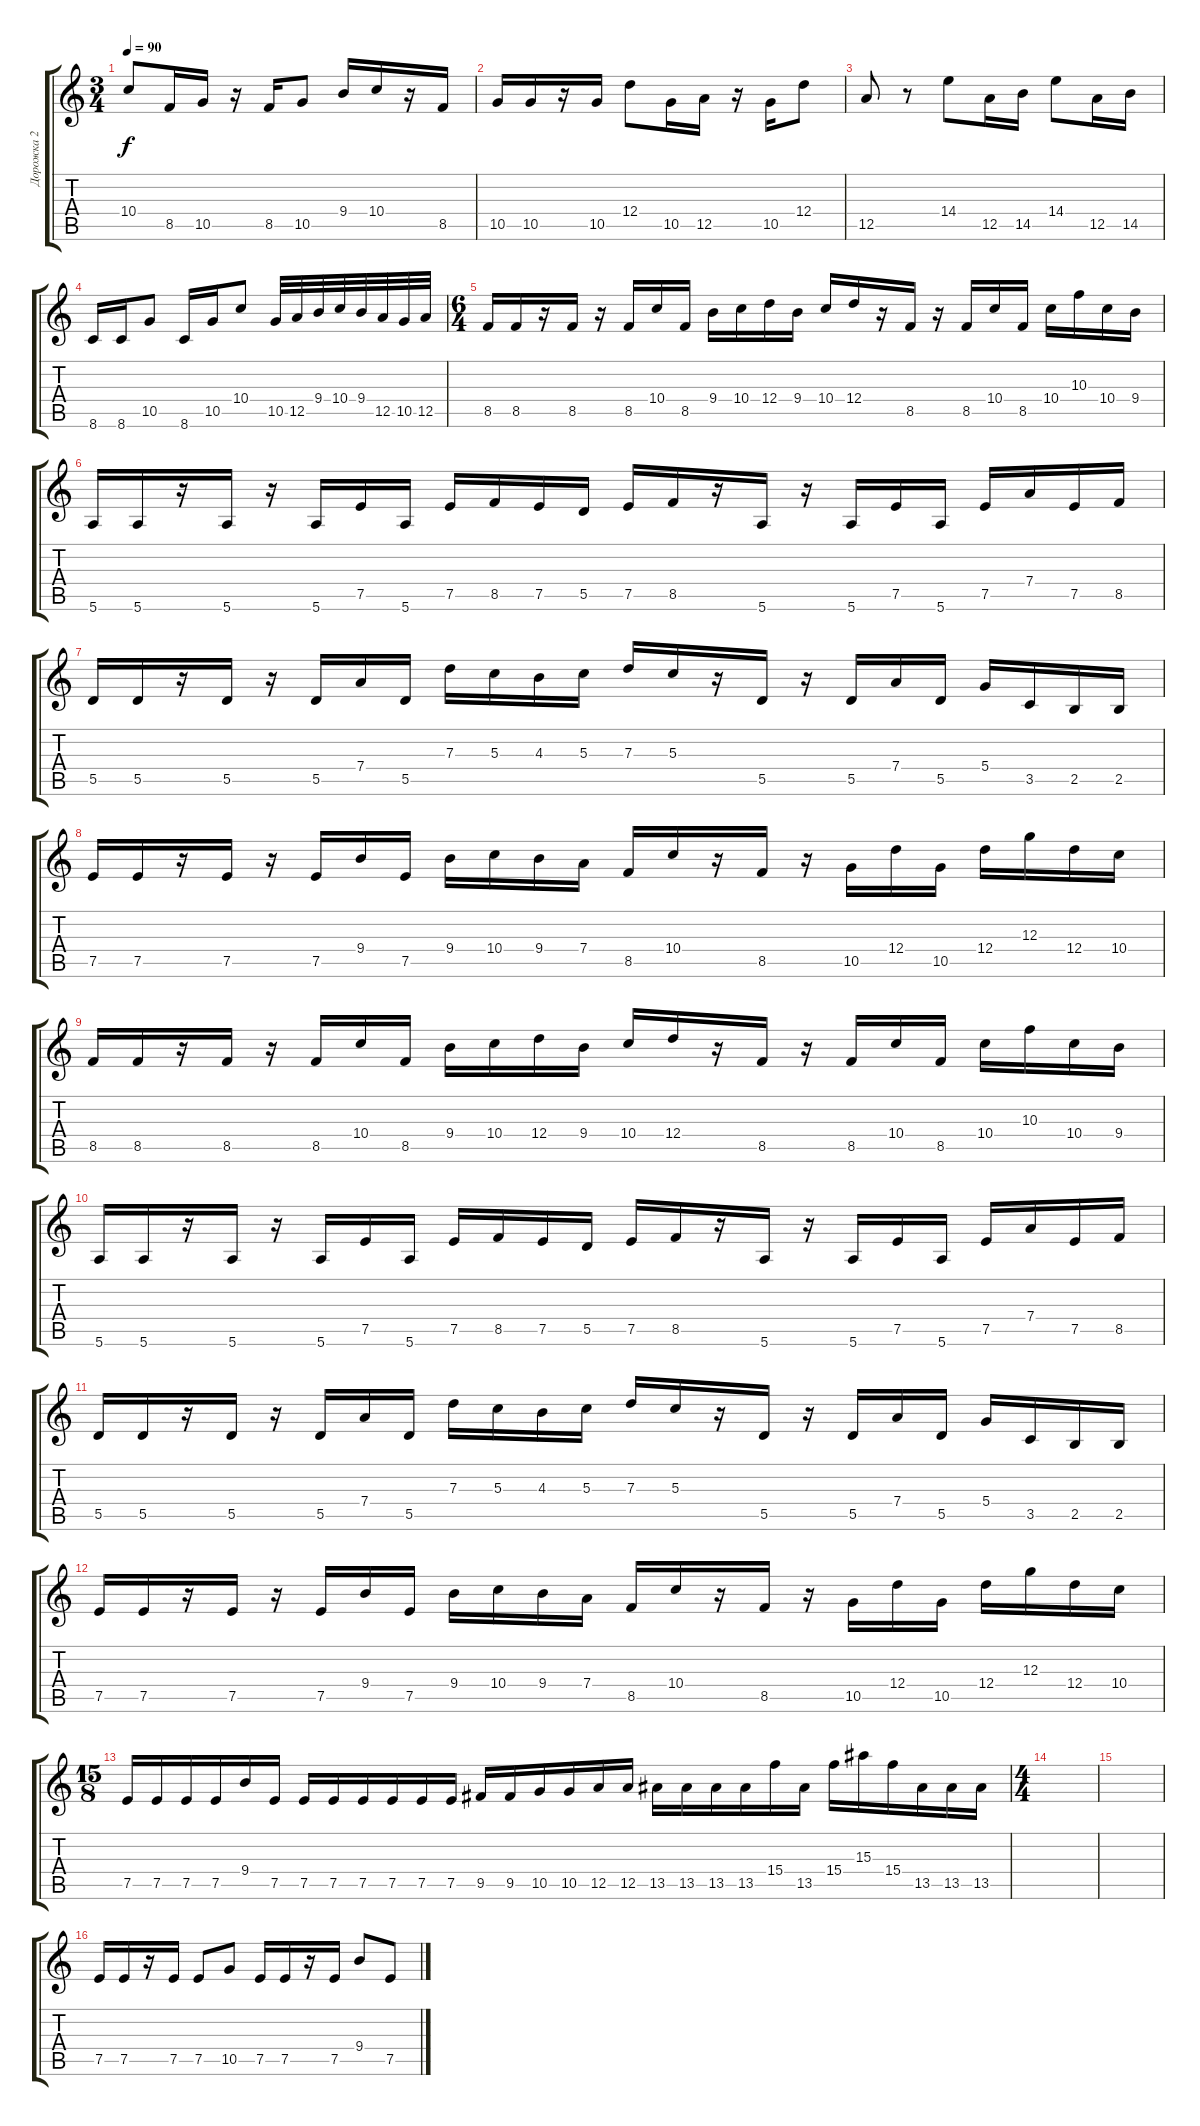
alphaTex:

\track ("Дорожка 2" "Дорожка 2") {instrument electricbasspick}
\staff {score tabs}
\tuning (E4 B3 G3 D3 A2 E2) {hide}
\ts (3 4)
\tempo 90
\clef g2
\ks c
10.4.8{dy f} 8.5.16 10.5.16 r.16 8.5.16 10.5.8 9.4.16 10.4.16 r.16 8.5.16 |
10.5.16 10.5.16 r.16 10.5.16 12.4.8 10.5.16 12.5.16 r.16 10.5.16 12.4.8 |
12.5.8 r.8 14.4.8 12.5.16 14.5.16 14.4.8 12.5.16 14.5.16 |
8.6.16 8.6.16 10.5.8 8.6.16 10.5.16 10.4.8 10.5.32 12.5.32 9.4.32 10.4.32 9.4.32 12.5.32 10.5.32 12.5.32 |
\ts (6 4)
8.5.16 8.5.16 r.16 8.5.16 r.16 8.5.16 10.4.16 8.5.16 9.4.16 10.4.16 12.4.16 9.4.16 10.4.16 12.4.16 r.16 8.5.16 r.16 8.5.16 10.4.16 8.5.16 10.4.16 10.3.16 10.4.16 9.4.16 |
5.6.16 5.6.16 r.16 5.6.16 r.16 5.6.16 7.5.16 5.6.16 7.5.16 8.5.16 7.5.16 5.5.16 7.5.16 8.5.16 r.16 5.6.16 r.16 5.6.16 7.5.16 5.6.16 7.5.16 7.4.16 7.5.16 8.5.16 |
5.5.16 5.5.16 r.16 5.5.16 r.16 5.5.16 7.4.16 5.5.16 7.3.16 5.3.16 4.3.16 5.3.16 7.3.16 5.3.16 r.16 5.5.16 r.16 5.5.16 7.4.16 5.5.16 5.4.16 3.5.16 2.5.16 2.5.16 |
7.5.16 7.5.16 r.16 7.5.16 r.16 7.5.16 9.4.16 7.5.16 9.4.16 10.4.16 9.4.16 7.4.16 8.5.16 10.4.16 r.16 8.5.16 r.16 10.5.16 12.4.16 10.5.16 12.4.16 12.3.16 12.4.16 10.4.16 |
8.5.16 8.5.16 r.16 8.5.16 r.16 8.5.16 10.4.16 8.5.16 9.4.16 10.4.16 12.4.16 9.4.16 10.4.16 12.4.16 r.16 8.5.16 r.16 8.5.16 10.4.16 8.5.16 10.4.16 10.3.16 10.4.16 9.4.16 |
5.6.16 5.6.16 r.16 5.6.16 r.16 5.6.16 7.5.16 5.6.16 7.5.16 8.5.16 7.5.16 5.5.16 7.5.16 8.5.16 r.16 5.6.16 r.16 5.6.16 7.5.16 5.6.16 7.5.16 7.4.16 7.5.16 8.5.16 |
5.5.16 5.5.16 r.16 5.5.16 r.16 5.5.16 7.4.16 5.5.16 7.3.16 5.3.16 4.3.16 5.3.16 7.3.16 5.3.16 r.16 5.5.16 r.16 5.5.16 7.4.16 5.5.16 5.4.16 3.5.16 2.5.16 2.5.16 |
7.5.16 7.5.16 r.16 7.5.16 r.16 7.5.16 9.4.16 7.5.16 9.4.16 10.4.16 9.4.16 7.4.16 8.5.16 10.4.16 r.16 8.5.16 r.16 10.5.16 12.4.16 10.5.16 12.4.16 12.3.16 12.4.16 10.4.16 |
\ts (15 8)
7.5.16 7.5.16 7.5.16 7.5.16 9.4.16 7.5.16 7.5.16 7.5.16 7.5.16 7.5.16 7.5.16 7.5.16 9.5.16 9.5.16 10.5.16 10.5.16 12.5.16 12.5.16 13.5.16 13.5.16 13.5.16 13.5.16 15.4.16 13.5.16 15.4.16 15.3.16 15.4.16 13.5.16 13.5.16 13.5.16 |
\ts (4 4)
|
|
7.5.16 7.5.16 r.16 7.5.16 7.5.8 10.5.8 7.5.16 7.5.16 r.16 7.5.16 9.4.8 7.5.8
